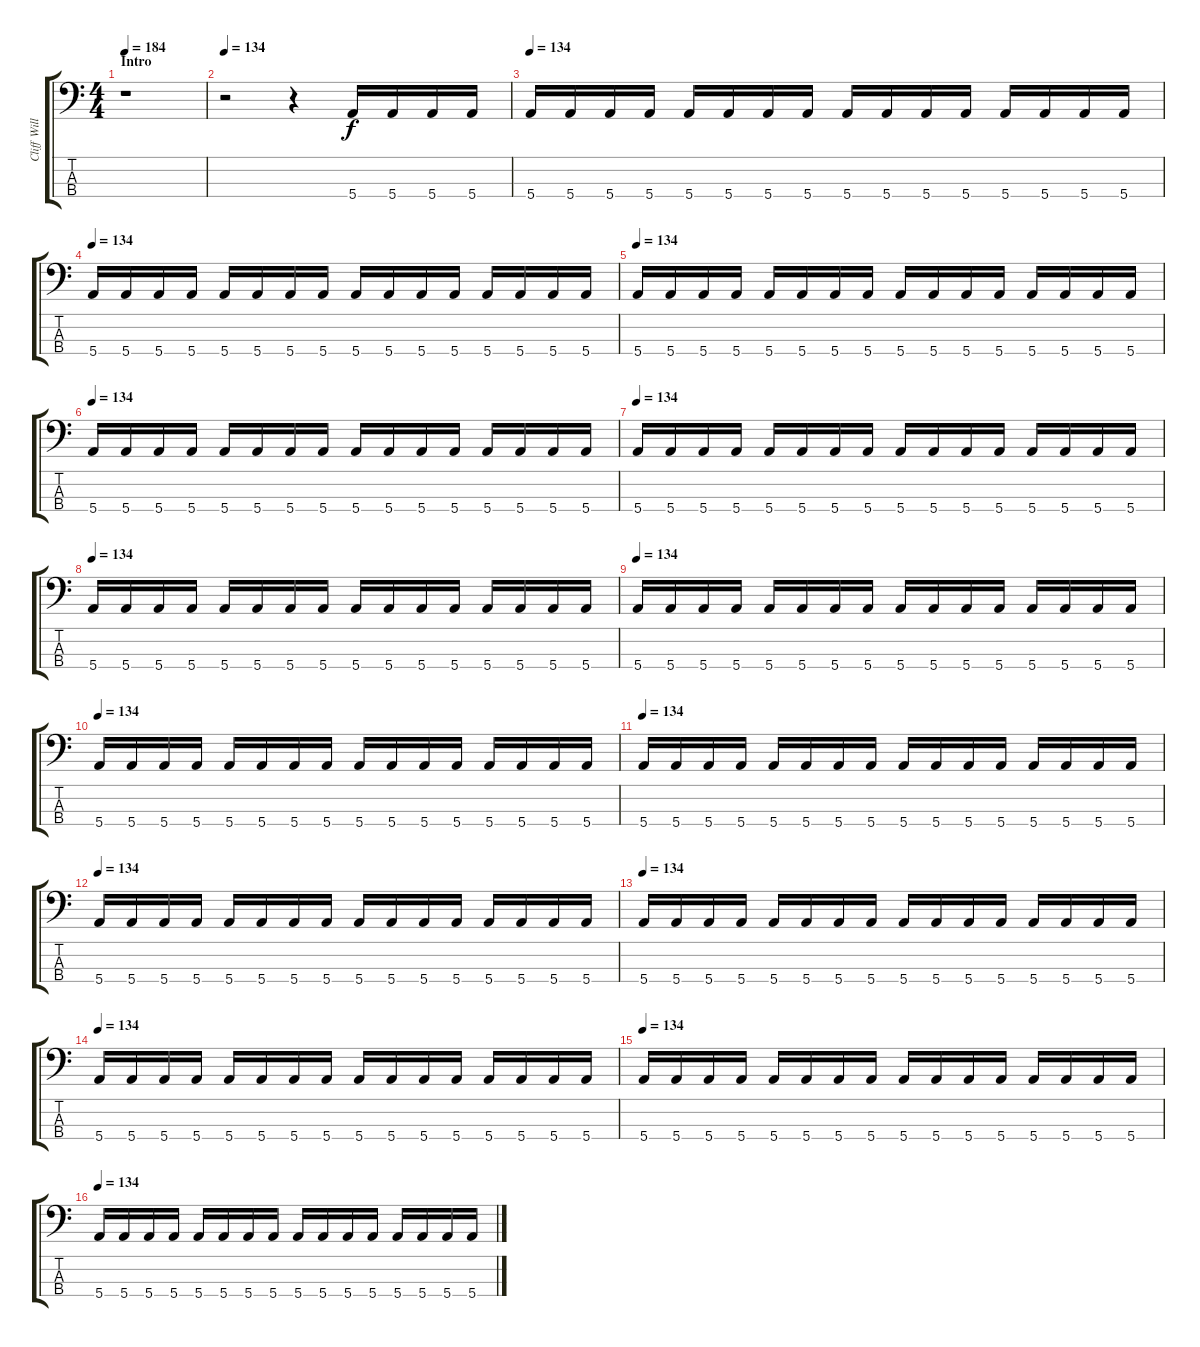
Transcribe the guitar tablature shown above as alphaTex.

\track ("Cliff Williams" "Cliff Will") {instrument electricbassfinger}
\staff {score tabs}
\tuning (G2 D2 A1 E1) {hide}
\ts (4 4)
\section ("" "Intro")
\tempo 184
\tempo 134
\tempo 184
\clef f4
\ks c
r.1{dy f instrument electricbassfinger} |
\tempo 134
r.2 r.4 5.4.16 5.4.16 5.4.16 5.4.16 |
\tempo 134
5.4.16 5.4.16 5.4.16 5.4.16 5.4.16 5.4.16 5.4.16 5.4.16 5.4.16 5.4.16 5.4.16 5.4.16 5.4.16 5.4.16 5.4.16 5.4.16 |
\tempo 134
5.4.16 5.4.16 5.4.16 5.4.16 5.4.16 5.4.16 5.4.16 5.4.16 5.4.16 5.4.16 5.4.16 5.4.16 5.4.16 5.4.16 5.4.16 5.4.16 |
\tempo 134
5.4.16 5.4.16 5.4.16 5.4.16 5.4.16 5.4.16 5.4.16 5.4.16 5.4.16 5.4.16 5.4.16 5.4.16 5.4.16 5.4.16 5.4.16 5.4.16 |
\tempo 134
5.4.16 5.4.16 5.4.16 5.4.16 5.4.16 5.4.16 5.4.16 5.4.16 5.4.16 5.4.16 5.4.16 5.4.16 5.4.16 5.4.16 5.4.16 5.4.16 |
\tempo 134
5.4.16 5.4.16 5.4.16 5.4.16 5.4.16 5.4.16 5.4.16 5.4.16 5.4.16 5.4.16 5.4.16 5.4.16 5.4.16 5.4.16 5.4.16 5.4.16 |
\tempo 134
5.4.16 5.4.16 5.4.16 5.4.16 5.4.16 5.4.16 5.4.16 5.4.16 5.4.16 5.4.16 5.4.16 5.4.16 5.4.16 5.4.16 5.4.16 5.4.16 |
\tempo 134
5.4.16 5.4.16 5.4.16 5.4.16 5.4.16 5.4.16 5.4.16 5.4.16 5.4.16 5.4.16 5.4.16 5.4.16 5.4.16 5.4.16 5.4.16 5.4.16 |
\tempo 134
5.4.16 5.4.16 5.4.16 5.4.16 5.4.16 5.4.16 5.4.16 5.4.16 5.4.16 5.4.16 5.4.16 5.4.16 5.4.16 5.4.16 5.4.16 5.4.16 |
\tempo 134
5.4.16 5.4.16 5.4.16 5.4.16 5.4.16 5.4.16 5.4.16 5.4.16 5.4.16 5.4.16 5.4.16 5.4.16 5.4.16 5.4.16 5.4.16 5.4.16 |
\tempo 134
5.4.16 5.4.16 5.4.16 5.4.16 5.4.16 5.4.16 5.4.16 5.4.16 5.4.16 5.4.16 5.4.16 5.4.16 5.4.16 5.4.16 5.4.16 5.4.16 |
\tempo 134
5.4.16 5.4.16 5.4.16 5.4.16 5.4.16 5.4.16 5.4.16 5.4.16 5.4.16 5.4.16 5.4.16 5.4.16 5.4.16 5.4.16 5.4.16 5.4.16 |
\tempo 134
5.4.16 5.4.16 5.4.16 5.4.16 5.4.16 5.4.16 5.4.16 5.4.16 5.4.16 5.4.16 5.4.16 5.4.16 5.4.16 5.4.16 5.4.16 5.4.16 |
\tempo 134
5.4.16 5.4.16 5.4.16 5.4.16 5.4.16 5.4.16 5.4.16 5.4.16 5.4.16 5.4.16 5.4.16 5.4.16 5.4.16 5.4.16 5.4.16 5.4.16 |
\tempo 134
5.4.16 5.4.16 5.4.16 5.4.16 5.4.16 5.4.16 5.4.16 5.4.16 5.4.16 5.4.16 5.4.16 5.4.16 5.4.16 5.4.16 5.4.16 5.4.16
